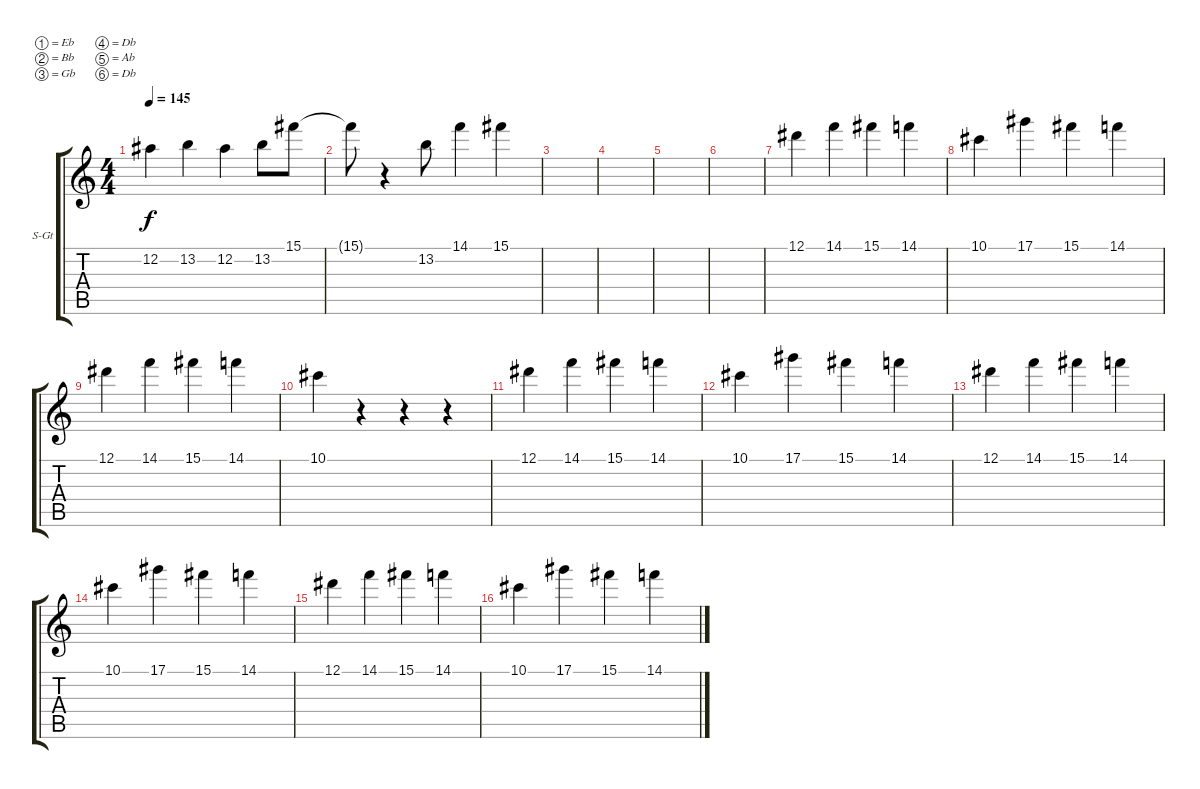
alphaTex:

\bracketExtendMode groupsimilarinstruments
\firstSystemTrackNameOrientation horizontal
\otherSystemsTrackNameOrientation horizontal
\track ("Piano" "S-Gt") {instrument honkytonkpiano}
\staff {score tabs}
\tuning (Eb4 Bb3 Gb3 Db3 Ab2 Db2)
\displaytranspose 12
\ts (4 4)
\tempo 145
\clef g2
\ks c
12.2.4{dy f} 13.2.4 12.2.4 13.2.8 15.1.8 |
15.1{t}.8 r.4 13.2.8 14.1.4 15.1.4 |
|
|
|
|
12.1.4 14.1.4 15.1.4 14.1.4 |
10.1.4 17.1.4 15.1.4 14.1.4 |
12.1.4 14.1.4 15.1.4 14.1.4 |
10.1.4 r.4 r.4 r.4 |
12.1.4 14.1.4 15.1.4 14.1.4 |
10.1.4 17.1.4 15.1.4 14.1.4 |
12.1.4 14.1.4 15.1.4 14.1.4 |
10.1.4 17.1.4 15.1.4 14.1.4 |
12.1.4 14.1.4 15.1.4 14.1.4 |
10.1.4 17.1.4 15.1.4 14.1.4
